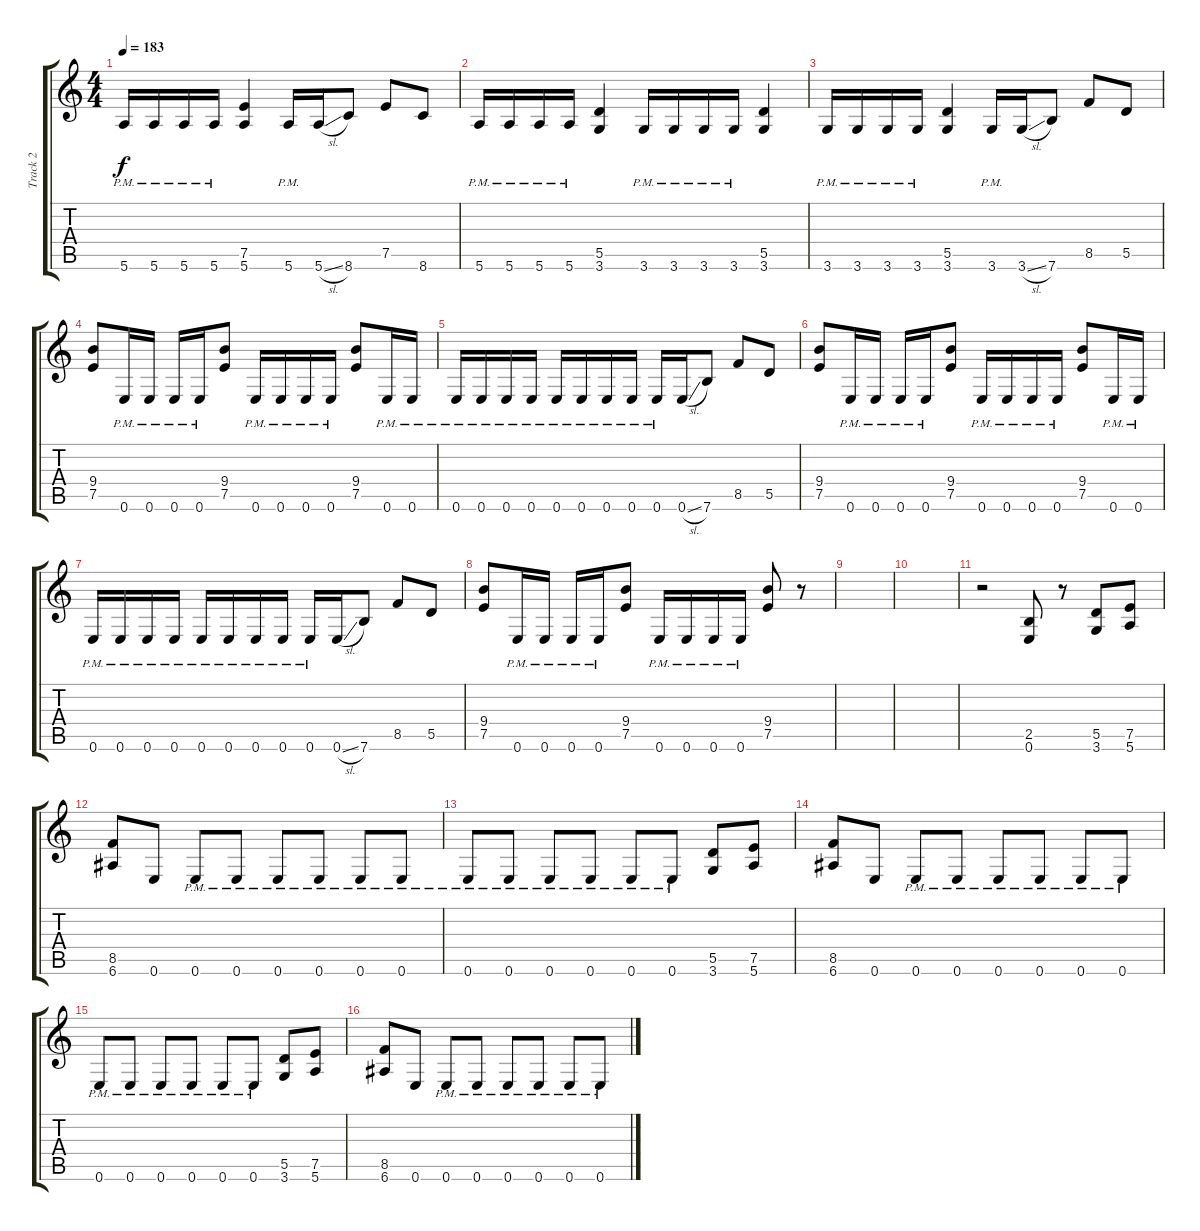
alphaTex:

\track ("Track 2" "Track 2") {instrument overdrivenguitar}
\staff {score tabs}
\tuning (E4 B3 G3 D3 A2 E2) {hide}
\ts (4 4)
\tempo 183
\clef g2
\ks c
5.6{pm}.16{dy f} 5.6{pm}.16 5.6{pm}.16 5.6{pm}.16 (7.5 5.6).4 5.6{pm}.16 5.6{sl}.16 8.6.8 7.5.8 8.6.8 |
5.6{pm}.16 5.6{pm}.16 5.6{pm}.16 5.6{pm}.16 (5.5 3.6).4 3.6{pm}.16 3.6{pm}.16 3.6{pm}.16 3.6{pm}.16 (5.5 3.6).4 |
3.6{pm}.16 3.6{pm}.16 3.6{pm}.16 3.6{pm}.16 (5.5 3.6).4 3.6{pm}.16 3.6{sl}.16 7.6.8 8.5.8 5.5.8 |
(9.4 7.5).8 0.6{pm}.16 0.6{pm}.16 0.6{pm}.16 0.6{pm}.16 (9.4 7.5).8 0.6{pm}.16 0.6{pm}.16 0.6{pm}.16 0.6{pm}.16 (9.4 7.5).8 0.6{pm}.16 0.6{pm}.16 |
0.6{pm}.16 0.6{pm}.16 0.6{pm}.16 0.6{pm}.16 0.6{pm}.16 0.6{pm}.16 0.6{pm}.16 0.6{pm}.16 0.6{pm}.16 0.6{sl}.16 7.6.8 8.5.8 5.5.8 |
(9.4 7.5).8 0.6{pm}.16 0.6{pm}.16 0.6{pm}.16 0.6{pm}.16 (9.4 7.5).8 0.6{pm}.16 0.6{pm}.16 0.6{pm}.16 0.6{pm}.16 (9.4 7.5).8 0.6{pm}.16 0.6{pm}.16 |
0.6{pm}.16 0.6{pm}.16 0.6{pm}.16 0.6{pm}.16 0.6{pm}.16 0.6{pm}.16 0.6{pm}.16 0.6{pm}.16 0.6{pm}.16 0.6{sl}.16 7.6.8 8.5.8 5.5.8 |
(9.4 7.5).8 0.6{pm}.16 0.6{pm}.16 0.6{pm}.16 0.6{pm}.16 (9.4 7.5).8 0.6{pm}.16 0.6{pm}.16 0.6{pm}.16 0.6{pm}.16 (9.4 7.5).8 r.8 |
|
|
r.2 (2.5 0.6).8 r.8 (5.5 3.6).8 (7.5 5.6).8 |
(8.5 6.6).8 0.6.8 0.6{pm}.8 0.6{pm}.8 0.6{pm}.8 0.6{pm}.8 0.6{pm}.8 0.6{pm}.8 |
0.6{pm}.8 0.6{pm}.8 0.6{pm}.8 0.6{pm}.8 0.6{pm}.8 0.6{pm}.8 (5.5 3.6).8 (7.5 5.6).8 |
(8.5 6.6).8 0.6.8 0.6{pm}.8 0.6{pm}.8 0.6{pm}.8 0.6{pm}.8 0.6{pm}.8 0.6{pm}.8 |
0.6{pm}.8 0.6{pm}.8 0.6{pm}.8 0.6{pm}.8 0.6{pm}.8 0.6{pm}.8 (5.5 3.6).8 (7.5 5.6).8 |
(8.5 6.6).8 0.6.8 0.6{pm}.8 0.6{pm}.8 0.6{pm}.8 0.6{pm}.8 0.6{pm}.8 0.6{pm}.8
